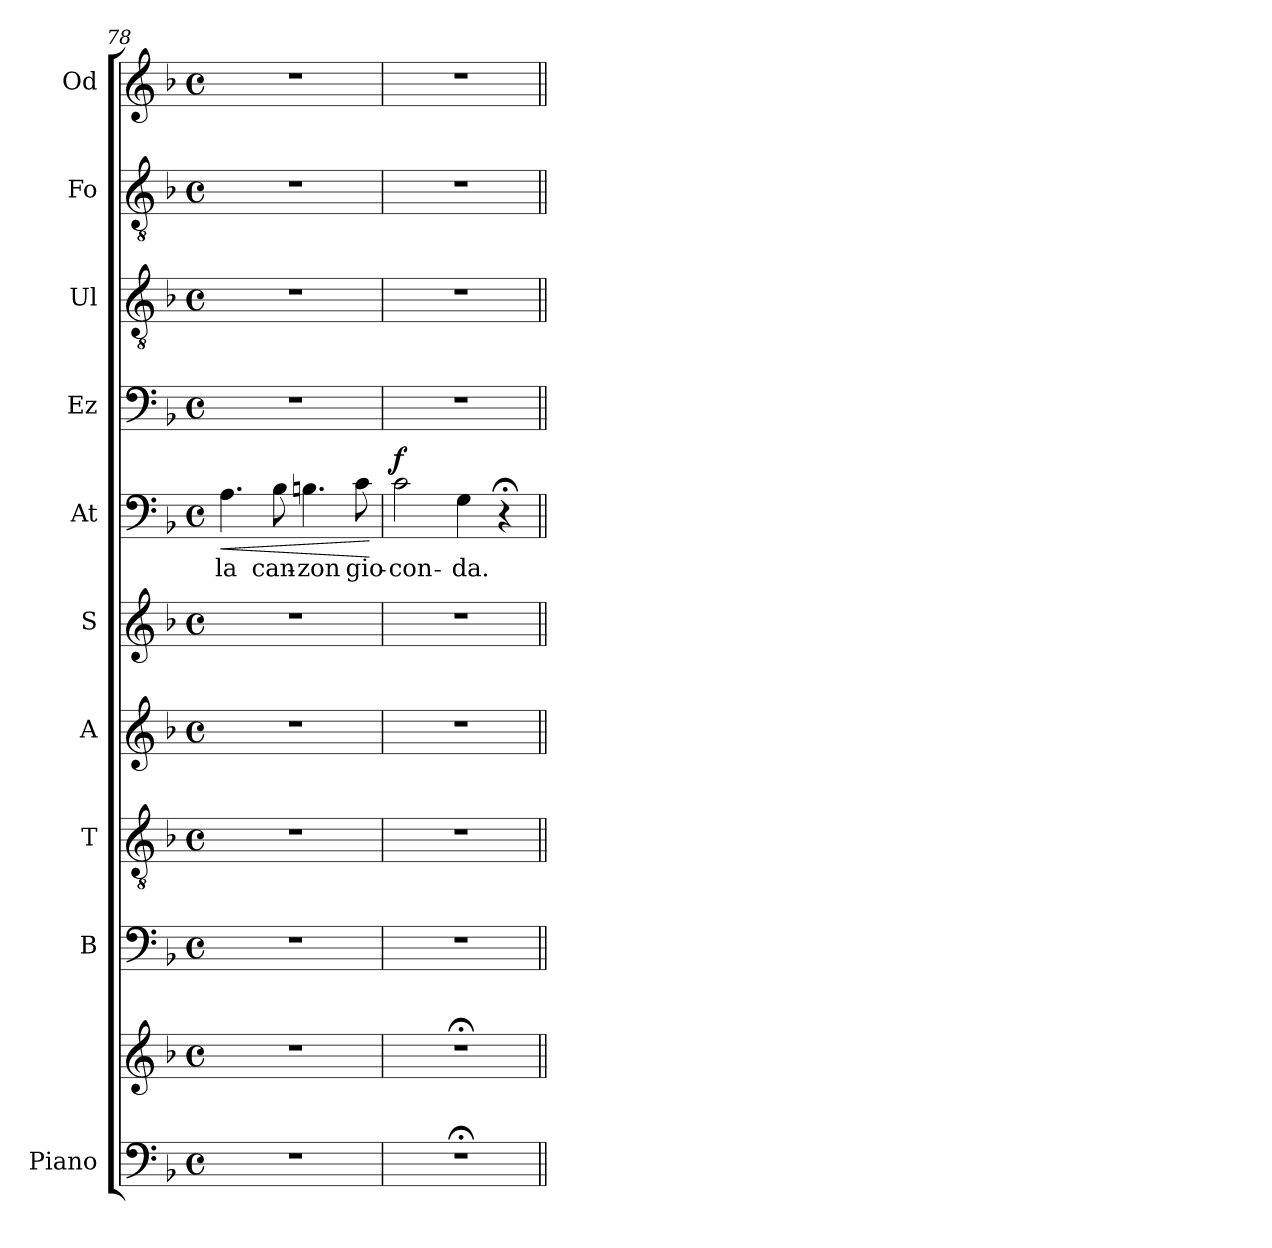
**kern	**kern	**kern	**kern	**kern	**kern	**kern	**text	**dynam	**kern	**kern	**kern	**kern
*part10	*part10	*part9	*part8	*part7	*part6	*part5	*part5	*part5	*part4	*part3	*part2	*part1
*staff11	*staff10	*staff9	*staff8	*staff7	*staff6	*staff5	*staff5	*staff5	*staff4	*staff3	*staff2	*staff1
*I"Piano	*	*I"B	*I"T	*I"A	*I"S	*I"At	*	*	*I"Ez	*I"Ul	*I"Fo	*I"Od
*I'Pno	*	*I'B	*I'T	*I'A	*I'S	*I'At	*	*	*I'Ez	*I'Ul	*I'Fo	*I'Od
*clefF4	*clefG2	*clefF4	*clefGv2	*clefG2	*clefG2	*clefF4	*	*	*clefF4	*clefGv2	*clefGv2	*clefG2
*k[b-]	*k[b-]	*k[b-]	*k[b-]	*k[b-]	*k[b-]	*k[b-]	*	*	*k[b-]	*k[b-]	*k[b-]	*k[b-]
*M4/4	*M4/4	*M4/4	*M4/4	*M4/4	*M4/4	*M4/4	*	*	*M4/4	*M4/4	*M4/4	*M4/4
*met(c)	*met(c)	*met(c)	*met(c)	*met(c)	*met(c)	*met(c)	*	*	*met(c)	*met(c)	*met(c)	*met(c)
=78	=78	=78	=78	=78	=78	=78	=78	=78	=78	=78	=78	=78
!	!	!	!	!	!	!	!LO:LY:b	!LO:HP:b	!	!	!	!
1r	1r	1r	1r	1r	1r	4.A\	la	<	1r	1r	1r	1r
!	!	!	!	!	!	!	!LO:LY:b	!	!	!	!	!
.	.	.	.	.	.	8B-\	can-	.	.	.	.	.
!	!	!	!	!	!	!	!LO:LY:b	!	!	!	!	!
.	.	.	.	.	.	4.Bn\	-zon	.	.	.	.	.
!	!	!	!	!	!	!	!LO:LY:b	!	!	!	!	!
.	.	.	.	.	.	8c\	gio-	.	.	.	.	.
.	.	.	.	.	.	.	.	[	.	.	.	.
=79	=79	=79	=79	=79	=79	=79	=79	=79	=79	=79	=79	=79
!	!	!	!	!	!	!	!LO:LY:b	!LO:DY:a	!	!	!	!
1r;<	1r;<	1r	1r	1r	1r	2c\	-con-	f	1r	1r	1r	1r
!	!	!	!	!	!	!	!LO:LY:b	!	!	!	!	!
.	.	.	.	.	.	4G\	-da.	.	.	.	.	.
.	.	.	.	.	.	4r;<	.	.	.	.	.	.
=||	=||	=||	=||	=||	=||	=||	=||	=||	=||	=||	=||	=||
*-	*-	*-	*-	*-	*-	*-	*-	*-	*-	*-	*-	*-
